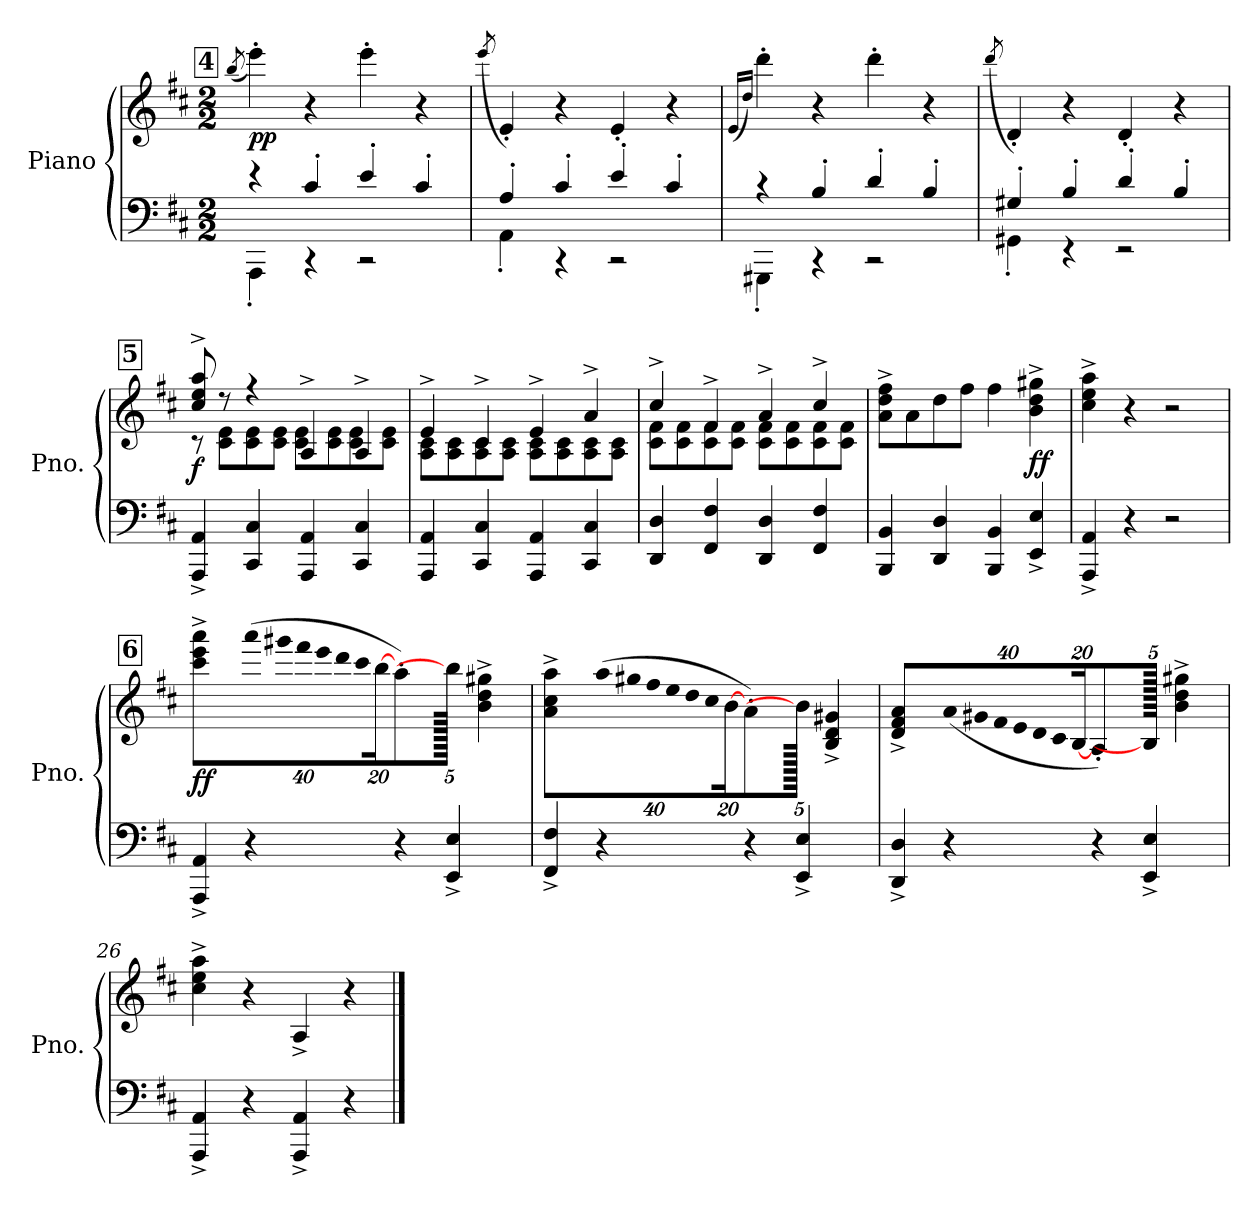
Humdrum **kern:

**kern	**kern	**dynam
*part1	*part1	*part1
*staff2	*staff1	*staff1/2
*I"Piano	*	*
*I'Pno.	*	*
!!LO:LB:g=z
*clefF4	*clefG2	*
*k[f#c#]	*k[f#c#]	*
*M2/2	*M2/2	*
!!LO:REH:place=s1:a:B:fs=14:t=4
=14	=14	=14
.	(8qbb/	.
*^	*	*
!	!	!	!LO:DY:b
4r	4AAA'\	4eee'\)	pp
4c#'/	4r	4r	.
4e'/	2r	4eee'\	.
4c#'/	.	4r	.
=15	=15	=15	=15
.	.	(8qeee/	.
4A'/	4AA'\	4e'/)	.
4c#'/	4r	4r	.
4e'/	2r	4e'/	.
4c#'/	.	4r	.
=16	=16	=16	=16
.	.	(16qe/LL	.
.	.	16qdd/JJ)	.
4r	4GGG#X'\	4ddd'\	.
4B'/	4r	4r	.
4d'/	2r	4ddd'\	.
4B'/	.	4r	.
=17	=17	=17	=17
.	.	(8qddd/	.
4G#X'/	4GG#X'\	4d'/)	.
4B'/	4r	4r	.
4d'/	2r	4d'/	.
4B'/	.	4r	.
*v	*v	*	*
!!LO:LB:g=z
!!LO:REH:place=s1:a:B:fs=14:t=5
=18	=18	=18
*	*^	*
!	!	!	!LO:DY:b
4AAA/^ 4AA/^	8cc#/^ 8ee/^ 8aa/^	8r	f
.	8r	8c#\ 8e\L	.
4CC#/ 4C#/	4r	8c#\ 8e\	.
.	.	8c#\ 8e\J	.
4AAA/ 4AA/	4A^/	8c#\ 8e\L	.
.	.	8c#\ 8e\	.
4CC#/ 4C#/	4A^/	8c#\ 8e\	.
.	.	8c#\ 8e\J	.
=19	=19	=19	=19
4AAA/ 4AA/	4e^/	8A\ 8c#\L	.
.	.	8A\ 8c#\	.
4CC#/ 4C#/	4c#^/	8A\ 8c#\	.
.	.	8A\ 8c#\J	.
4AAA/ 4AA/	4e^/	8A\ 8c#\L	.
.	.	8A\ 8c#\	.
4CC#/ 4C#/	4a^/	8A\ 8c#\	.
.	.	8A\ 8c#\J	.
=20	=20	=20	=20
4DD/ 4D/	4cc#^/	8c#\ 8f#\L	.
.	.	8c#\ 8f#\	.
4FF#/ 4F#/	4f#^/	8c#\ 8f#\	.
.	.	8c#\ 8f#\J	.
4DD/ 4D/	4a^/	8c#\ 8f#\L	.
.	.	8c#\ 8f#\	.
4FF#/ 4F#/	4cc#^/	8c#\ 8f#\	.
.	.	8c#\ 8f#\J	.
*	*v	*v	*
=21	=21	=21
4BBB/ 4BB/	8a\^ 8dd\^ 8ff#\^L	.
.	8a\	.
4DD/ 4D/	8dd\	.
.	8ff#\J	.
4BBB/ 4BB/	4ff#\	.
!	!	!LO:DY:b
4EE/^ 4E/^	4b\^ 4dd\^ 4gg#X\^	ff
=22	=22	=22
4AAA/^ 4AA/^	4cc#\^ 4ee\^ 4aa\^	.
4r	4r	.
2r	2r	.
!!LO:PB:g=z
!!LO:REH:place=s1:a:B:fs=14:t=6
=23	=23	=23
!	!	!LO:DY:b
4AAA/^ 4AA/^	4ccc#\^ 4eee\^ 4aaa\^	ff
*	*Xbrackettup	*
!	!LO:N:vis=16	!
4r	(640%23aaa\LL	.
!	!LO:N:vis=16	!
.	640%23ggg#X\	.
!	!LO:N:vis=16	!
.	640%23fff#\	.
!	!LO:N:vis=16	!
.	640%23eee\	.
!	!LO:N:vis=16	!
.	640%23ddd\	.
!	!LO:N:vis=16	!
.	640%23ccc#\	.
.	[320%11bb\JJ	.
4r	4aa'\)	.
4EE/^ 4E/^	640bb\JJ]	.
.	4b\^ 4dd\^ 4gg#X\^	.
640ryy	.	.
=24	=24	=24
4FF#/^ 4F#/^	4a\^ 4cc#\^ 4aa\^	.
!	!LO:N:vis=16	!
4r	(640%23aa\LL	.
!	!LO:N:vis=16	!
.	640%23gg#X\	.
!	!LO:N:vis=16	!
.	640%23ff#\	.
!	!LO:N:vis=16	!
.	640%23ee\	.
!	!LO:N:vis=16	!
.	640%23dd\	.
!	!LO:N:vis=16	!
.	640%23cc#\	.
.	[320%11b\JJ	.
4r	4a'/)	.
4EE/^ 4E/^	640b\JJ]	.
.	4B/^ 4d/^ 4g#X/^	.
640ryy	.	.
=25	=25	=25
4DD/^ 4D/^	4d/^ 4f#/^ 4a/^	.
!	!LO:N:vis=16	!
4r	(640%23a/LL	.
!	!LO:N:vis=16	!
.	640%23g#X/	.
!	!LO:N:vis=16	!
.	640%23f#/	.
!	!LO:N:vis=16	!
.	640%23e/	.
!	!LO:N:vis=16	!
.	640%23d/	.
!	!LO:N:vis=16	!
.	640%23c#/	.
.	[320%11B/JJ	.
4r	4A'/)	.
4EE/^ 4E/^	640B/JJ]	.
.	4b\^ 4dd\^ 4gg#X\^	.
640ryy	.	.
=26	=26	=26
4AAA/^ 4AA/^	4cc#\^ 4ee\^ 4aa\^	.
4r	4r	.
4AAA/^ 4AA/^	4A^/	.
4r	4r	.
==	==	==
*-	*-	*-
